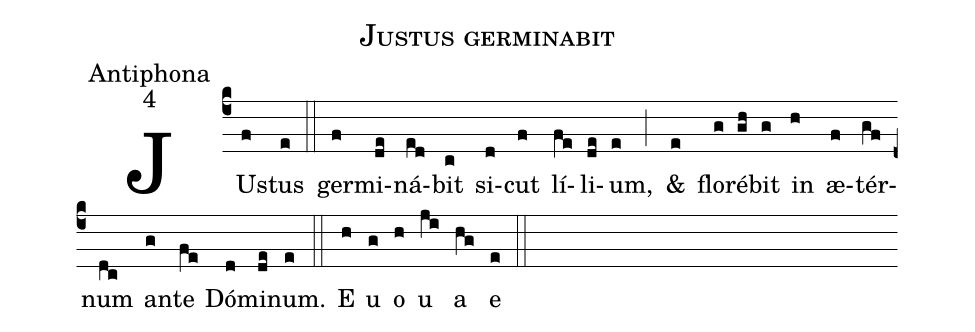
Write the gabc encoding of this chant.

name:Justus germinabit;
office-part:Antiphona;
mode:4;
%%
(c4)JUs(f)tus(e) (::) ger(f)mi(de)ná(ed)bit(c) si(d)cut(f) lí(fe)li(de)um,(e) (;) &(e) flo(g)ré(gh)bit(g) in(h) æ(f)tér(gf)num(dc) an(g)te(fe) Dó(d)mi(de)num.(e) (::) E(h) u(g) o(h) u(ji) a(hg) e(e) (::)
